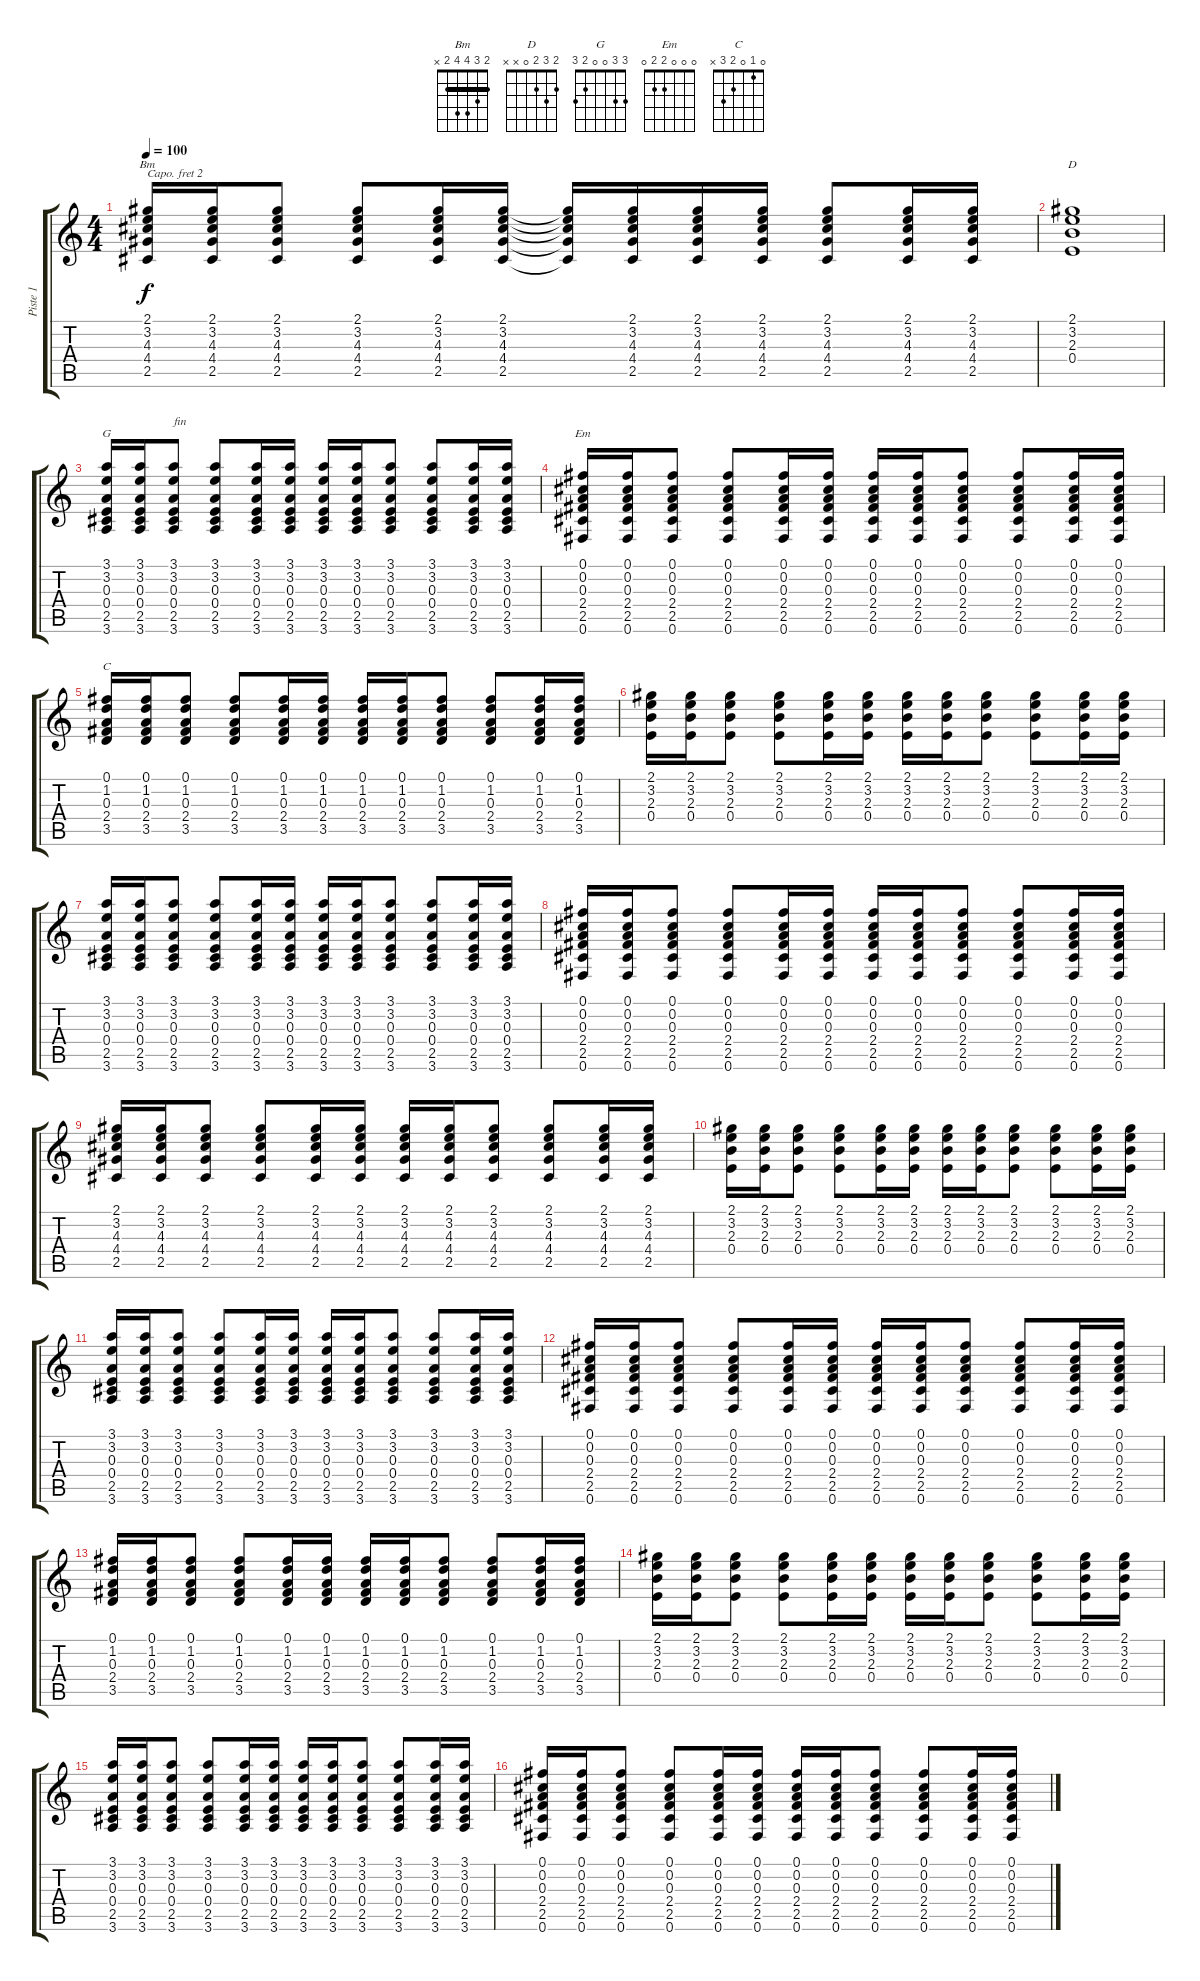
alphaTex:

\track ("Piste 1" "Piste 1") {instrument acousticguitarnylon}
\staff {score tabs}
\capo 2
\tuning (E4 B3 G3 D3 A2 E2) {hide}
\chord ("Bm" 2 3 4 4 2 x) {barre 2}
\chord ("D" 2 3 2 0 x x)
\chord ("G" 3 3 0 0 2 3)
\chord ("Em" 0 0 0 2 2 0)
\chord ("C" 0 1 0 2 3 x)
\ts (4 4)
\tempo 100
\clef g2
\ks c
(2.1 3.2 4.3 4.4 2.5).16{ch "Bm" dy f} (2.1 3.2 4.3 4.4 2.5).16 (2.1 3.2 4.3 4.4 2.5).8 (2.1 3.2 4.3 4.4 2.5).8 (2.1 3.2 4.3 4.4 2.5).16 (2.1 3.2 4.3 4.4 2.5).16 (2.1{t} 3.2{t} 4.3{t} 4.4{t} 2.5{t}).16 (2.1 3.2 4.3 4.4 2.5).16 (2.1 3.2 4.3 4.4 2.5).16 (2.1 3.2 4.3 4.4 2.5).16 (2.1 3.2 4.3 4.4 2.5).8 (2.1 3.2 4.3 4.4 2.5).16 (2.1 3.2 4.3 4.4 2.5).16 |
(2.1 3.2 2.3 0.4).1{ch "D"} |
(3.1 3.2 0.3 0.4 2.5 3.6).16{ch "G"} (3.1 3.2 0.3 0.4 2.5 3.6).16 (3.1 3.2 0.3 0.4 2.5 3.6).8{txt "fin"} (3.1 3.2 0.3 0.4 2.5 3.6).8 (3.1 3.2 0.3 0.4 2.5 3.6).16 (3.1 3.2 0.3 0.4 2.5 3.6).16 (3.1 3.2 0.3 0.4 2.5 3.6).16 (3.1 3.2 0.3 0.4 2.5 3.6).16 (3.1 3.2 0.3 0.4 2.5 3.6).8 (3.1 3.2 0.3 0.4 2.5 3.6).8 (3.1 3.2 0.3 0.4 2.5 3.6).16 (3.1 3.2 0.3 0.4 2.5 3.6).16 |
(0.1 0.2 0.3 2.4 2.5 0.6).16{ch "Em"} (0.1 0.2 0.3 2.4 2.5 0.6).16 (0.1 0.2 0.3 2.4 2.5 0.6).8 (0.1 0.2 0.3 2.4 2.5 0.6).8 (0.1 0.2 0.3 2.4 2.5 0.6).16 (0.1 0.2 0.3 2.4 2.5 0.6).16 (0.1 0.2 0.3 2.4 2.5 0.6).16 (0.1 0.2 0.3 2.4 2.5 0.6).16 (0.1 0.2 0.3 2.4 2.5 0.6).8 (0.1 0.2 0.3 2.4 2.5 0.6).8 (0.1 0.2 0.3 2.4 2.5 0.6).16 (0.1 0.2 0.3 2.4 2.5 0.6).16 |
(0.1 1.2 0.3 2.4 3.5).16{ch "C"} (0.1 1.2 0.3 2.4 3.5).16 (0.1 1.2 0.3 2.4 3.5).8 (0.1 1.2 0.3 2.4 3.5).8 (0.1 1.2 0.3 2.4 3.5).16 (0.1 1.2 0.3 2.4 3.5).16 (0.1 1.2 0.3 2.4 3.5).16 (0.1 1.2 0.3 2.4 3.5).16 (0.1 1.2 0.3 2.4 3.5).8 (0.1 1.2 0.3 2.4 3.5).8 (0.1 1.2 0.3 2.4 3.5).16 (0.1 1.2 0.3 2.4 3.5).16 |
(2.1 3.2 2.3 0.4).16 (2.1 3.2 2.3 0.4).16 (2.1 3.2 2.3 0.4).8 (2.1 3.2 2.3 0.4).8 (2.1 3.2 2.3 0.4).16 (2.1 3.2 2.3 0.4).16 (2.1 3.2 2.3 0.4).16 (2.1 3.2 2.3 0.4).16 (2.1 3.2 2.3 0.4).8 (2.1 3.2 2.3 0.4).8 (2.1 3.2 2.3 0.4).16 (2.1 3.2 2.3 0.4).16 |
(3.1 3.2 0.3 0.4 2.5 3.6).16 (3.1 3.2 0.3 0.4 2.5 3.6).16 (3.1 3.2 0.3 0.4 2.5 3.6).8 (3.1 3.2 0.3 0.4 2.5 3.6).8 (3.1 3.2 0.3 0.4 2.5 3.6).16 (3.1 3.2 0.3 0.4 2.5 3.6).16 (3.1 3.2 0.3 0.4 2.5 3.6).16 (3.1 3.2 0.3 0.4 2.5 3.6).16 (3.1 3.2 0.3 0.4 2.5 3.6).8 (3.1 3.2 0.3 0.4 2.5 3.6).8 (3.1 3.2 0.3 0.4 2.5 3.6).16 (3.1 3.2 0.3 0.4 2.5 3.6).16 |
(0.1 0.2 0.3 2.4 2.5 0.6).16 (0.1 0.2 0.3 2.4 2.5 0.6).16 (0.1 0.2 0.3 2.4 2.5 0.6).8 (0.1 0.2 0.3 2.4 2.5 0.6).8 (0.1 0.2 0.3 2.4 2.5 0.6).16 (0.1 0.2 0.3 2.4 2.5 0.6).16 (0.1 0.2 0.3 2.4 2.5 0.6).16 (0.1 0.2 0.3 2.4 2.5 0.6).16 (0.1 0.2 0.3 2.4 2.5 0.6).8 (0.1 0.2 0.3 2.4 2.5 0.6).8 (0.1 0.2 0.3 2.4 2.5 0.6).16 (0.1 0.2 0.3 2.4 2.5 0.6).16 |
(2.1 3.2 4.3 4.4 2.5).16 (2.1 3.2 4.3 4.4 2.5).16 (2.1 3.2 4.3 4.4 2.5).8 (2.1 3.2 4.3 4.4 2.5).8 (2.1 3.2 4.3 4.4 2.5).16 (2.1 3.2 4.3 4.4 2.5).16 (2.1 3.2 4.3 4.4 2.5).16 (2.1 3.2 4.3 4.4 2.5).16 (2.1 3.2 4.3 4.4 2.5).8 (2.1 3.2 4.3 4.4 2.5).8 (2.1 3.2 4.3 4.4 2.5).16 (2.1 3.2 4.3 4.4 2.5).16 |
(2.1 3.2 2.3 0.4).16 (2.1 3.2 2.3 0.4).16 (2.1 3.2 2.3 0.4).8 (2.1 3.2 2.3 0.4).8 (2.1 3.2 2.3 0.4).16 (2.1 3.2 2.3 0.4).16 (2.1 3.2 2.3 0.4).16 (2.1 3.2 2.3 0.4).16 (2.1 3.2 2.3 0.4).8 (2.1 3.2 2.3 0.4).8 (2.1 3.2 2.3 0.4).16 (2.1 3.2 2.3 0.4).16 |
(3.1 3.2 0.3 0.4 2.5 3.6).16 (3.1 3.2 0.3 0.4 2.5 3.6).16 (3.1 3.2 0.3 0.4 2.5 3.6).8 (3.1 3.2 0.3 0.4 2.5 3.6).8 (3.1 3.2 0.3 0.4 2.5 3.6).16 (3.1 3.2 0.3 0.4 2.5 3.6).16 (3.1 3.2 0.3 0.4 2.5 3.6).16 (3.1 3.2 0.3 0.4 2.5 3.6).16 (3.1 3.2 0.3 0.4 2.5 3.6).8 (3.1 3.2 0.3 0.4 2.5 3.6).8 (3.1 3.2 0.3 0.4 2.5 3.6).16 (3.1 3.2 0.3 0.4 2.5 3.6).16 |
(0.1 0.2 0.3 2.4 2.5 0.6).16 (0.1 0.2 0.3 2.4 2.5 0.6).16 (0.1 0.2 0.3 2.4 2.5 0.6).8 (0.1 0.2 0.3 2.4 2.5 0.6).8 (0.1 0.2 0.3 2.4 2.5 0.6).16 (0.1 0.2 0.3 2.4 2.5 0.6).16 (0.1 0.2 0.3 2.4 2.5 0.6).16 (0.1 0.2 0.3 2.4 2.5 0.6).16 (0.1 0.2 0.3 2.4 2.5 0.6).8 (0.1 0.2 0.3 2.4 2.5 0.6).8 (0.1 0.2 0.3 2.4 2.5 0.6).16 (0.1 0.2 0.3 2.4 2.5 0.6).16 |
(0.1 1.2 0.3 2.4 3.5).16 (0.1 1.2 0.3 2.4 3.5).16 (0.1 1.2 0.3 2.4 3.5).8 (0.1 1.2 0.3 2.4 3.5).8 (0.1 1.2 0.3 2.4 3.5).16 (0.1 1.2 0.3 2.4 3.5).16 (0.1 1.2 0.3 2.4 3.5).16 (0.1 1.2 0.3 2.4 3.5).16 (0.1 1.2 0.3 2.4 3.5).8 (0.1 1.2 0.3 2.4 3.5).8 (0.1 1.2 0.3 2.4 3.5).16 (0.1 1.2 0.3 2.4 3.5).16 |
(2.1 3.2 2.3 0.4).16 (2.1 3.2 2.3 0.4).16 (2.1 3.2 2.3 0.4).8 (2.1 3.2 2.3 0.4).8 (2.1 3.2 2.3 0.4).16 (2.1 3.2 2.3 0.4).16 (2.1 3.2 2.3 0.4).16 (2.1 3.2 2.3 0.4).16 (2.1 3.2 2.3 0.4).8 (2.1 3.2 2.3 0.4).8 (2.1 3.2 2.3 0.4).16 (2.1 3.2 2.3 0.4).16 |
(3.1 3.2 0.3 0.4 2.5 3.6).16 (3.1 3.2 0.3 0.4 2.5 3.6).16 (3.1 3.2 0.3 0.4 2.5 3.6).8 (3.1 3.2 0.3 0.4 2.5 3.6).8 (3.1 3.2 0.3 0.4 2.5 3.6).16 (3.1 3.2 0.3 0.4 2.5 3.6).16 (3.1 3.2 0.3 0.4 2.5 3.6).16 (3.1 3.2 0.3 0.4 2.5 3.6).16 (3.1 3.2 0.3 0.4 2.5 3.6).8 (3.1 3.2 0.3 0.4 2.5 3.6).8 (3.1 3.2 0.3 0.4 2.5 3.6).16 (3.1 3.2 0.3 0.4 2.5 3.6).16 |
(0.1 0.2 0.3 2.4 2.5 0.6).16 (0.1 0.2 0.3 2.4 2.5 0.6).16 (0.1 0.2 0.3 2.4 2.5 0.6).8 (0.1 0.2 0.3 2.4 2.5 0.6).8 (0.1 0.2 0.3 2.4 2.5 0.6).16 (0.1 0.2 0.3 2.4 2.5 0.6).16 (0.1 0.2 0.3 2.4 2.5 0.6).16 (0.1 0.2 0.3 2.4 2.5 0.6).16 (0.1 0.2 0.3 2.4 2.5 0.6).8 (0.1 0.2 0.3 2.4 2.5 0.6).8 (0.1 0.2 0.3 2.4 2.5 0.6).16 (0.1 0.2 0.3 2.4 2.5 0.6).16
